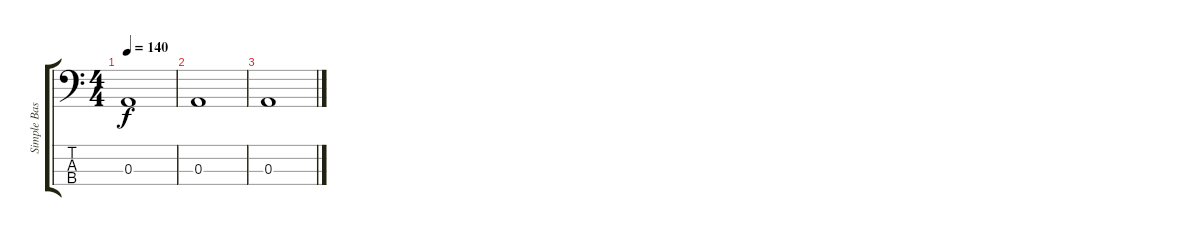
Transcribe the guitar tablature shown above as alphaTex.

\track ("Simple Bass for end bit" "Simple Bas") {instrument fretlessbass}
\staff {score tabs}
\tuning (G2 D2 A1 E1) {hide}
\ts (4 4)
\tempo 140
\clef f4
\ks c
0.3.1{dy f} |
0.3.1 |
0.3.1
